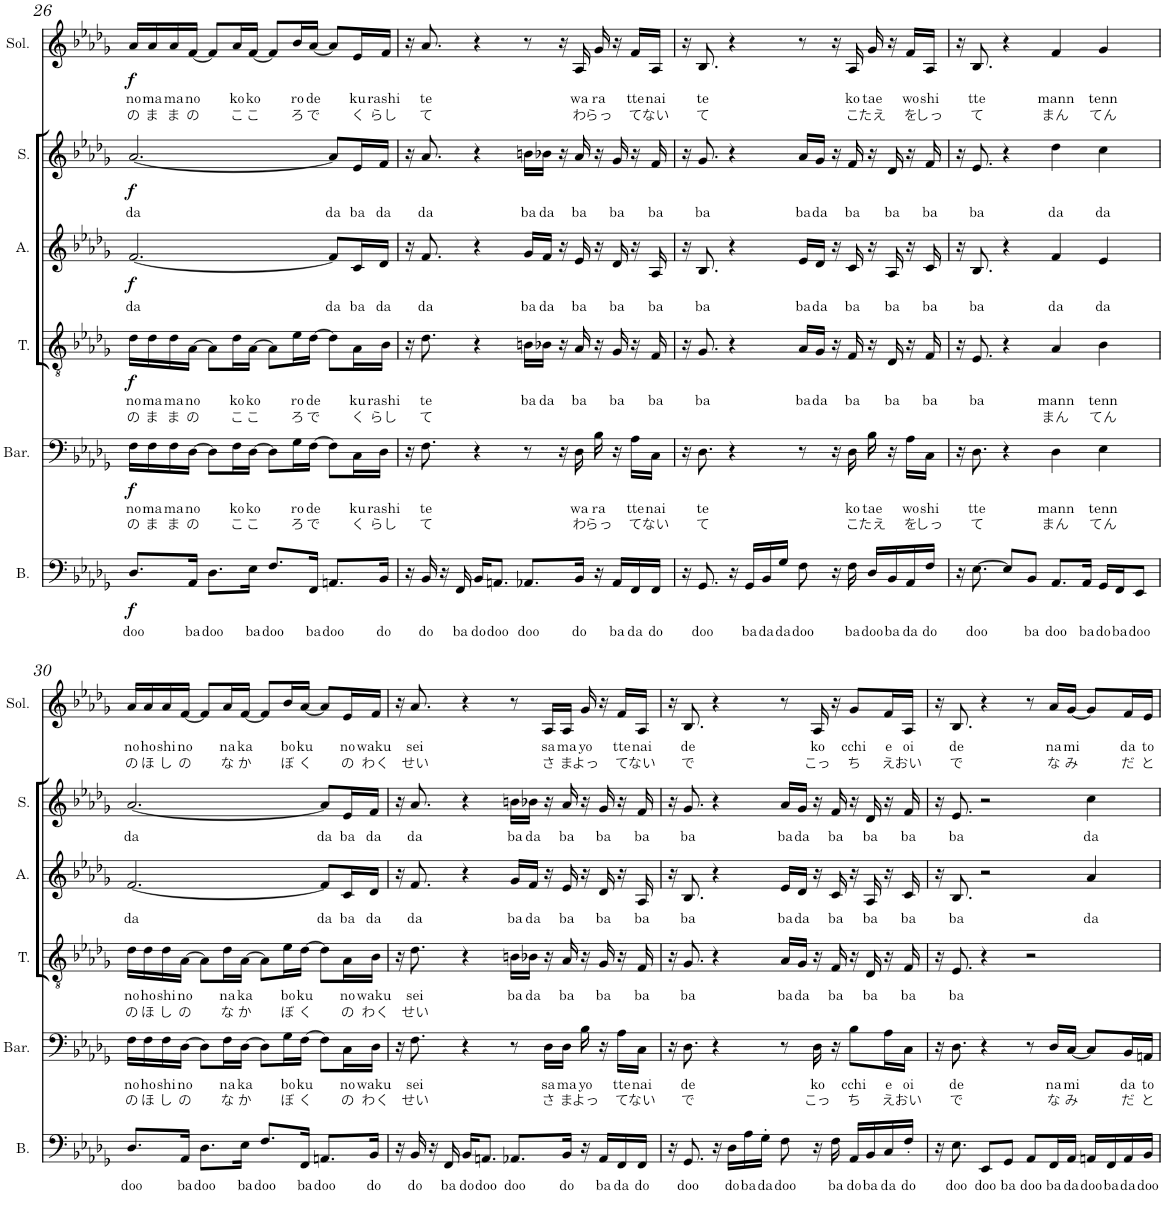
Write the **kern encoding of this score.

**kern	**text	**dynam	**kern	**text	**text	**dynam	**kern	**text	**text	**dynam	**kern	**text	**dynam	**kern	**text	**dynam	**kern	**text	**text	**dynam
*part6	*part6	*part6	*part5	*part5	*part5	*part5	*part4	*part4	*part4	*part4	*part3	*part3	*part3	*part2	*part2	*part2	*part1	*part1	*part1	*part1
*staff6	*staff6	*staff6	*staff5	*staff5	*staff5	*staff5	*staff4	*staff4	*staff4	*staff4	*staff3	*staff3	*staff3	*staff2	*staff2	*staff2	*staff1	*staff1	*staff1	*staff1
*I"Bass	*	*	*I"Baritone	*	*	*	*I"Tenor	*	*	*	*I"Alto	*	*	*I"Soprano	*	*	*I"Solo	*	*	*
*I'B.	*	*	*I'Bar.	*	*	*	*I'T.	*	*	*	*I'A.	*	*	*I'S.	*	*	*I'Sol.	*	*	*
!!LO:PB:g=z
*clefF4	*	*	*clefF4	*	*	*	*clefGv2	*	*	*	*clefG2	*	*	*clefG2	*	*	*clefG2	*	*	*
*k[b-e-a-d-g-]	*	*	*k[b-e-a-d-g-]	*	*	*	*k[b-e-a-d-g-]	*	*	*	*k[b-e-a-d-g-]	*	*	*k[b-e-a-d-g-]	*	*	*k[b-e-a-d-g-]	*	*	*
*M4/4	*	*	*M4/4	*	*	*	*M4/4	*	*	*	*M4/4	*	*	*M4/4	*	*	*M4/4	*	*	*
=26	=26	=26	=26	=26	=26	=26	=26	=26	=26	=26	=26	=26	=26	=26	=26	=26	=26	=26	=26	=26
!	!LO:LY:b	!LO:DY:b	!	!LO:LY:b	!LO:LY:b	!LO:DY:b	!	!LO:LY:b	!LO:LY:b	!LO:DY:b	!	!LO:LY:b	!LO:DY:b	!	!LO:LY:b	!LO:DY:b	!	!LO:LY:b	!LO:LY:b	!LO:DY:b
8.D-/L	doo	f	16F\LL	no	の	f	16d-\LL	no	の	f	[2.f/	da	f	[2.a-/	da	f	16a-/LL	no	の	f
!	!	!	!	!LO:LY:b	!LO:LY:b	!	!	!LO:LY:b	!LO:LY:b	!	!	!	!	!	!	!	!	!LO:LY:b	!LO:LY:b	!
.	.	.	16F\	ma	ま	.	16d-\	ma	ま	.	.	.	.	.	.	.	16a-/	ma	ま	.
!	!	!	!	!LO:LY:b	!LO:LY:b	!	!	!LO:LY:b	!LO:LY:b	!	!	!	!	!	!	!	!	!LO:LY:b	!LO:LY:b	!
.	.	.	16F\	ma	ま	.	16d-\	ma	ま	.	.	.	.	.	.	.	16a-/	ma	ま	.
!	!LO:LY:b	!	!	!LO:LY:b	!LO:LY:b	!	!	!LO:LY:b	!LO:LY:b	!	!	!	!	!	!	!	!	!LO:LY:b	!LO:LY:b	!
16AA-/Jk	ba	.	[16D-\JJ	no	の	.	[16A-\JJ	no	の	.	.	.	.	.	.	.	[16f/JJ	no	の	.
!	!LO:LY:b	!	!	!	!	!	!	!	!	!	!	!	!	!	!	!	!	!	!	!
8.D-\L	doo	.	8D-\L]	.	.	.	8A-\L]	.	.	.	.	.	.	.	.	.	8f/L]	.	.	.
!	!	!	!	!LO:LY:b	!LO:LY:b	!	!	!LO:LY:b	!LO:LY:b	!	!	!	!	!	!	!	!	!LO:LY:b	!LO:LY:b	!
.	.	.	16F\L	ko	こ	.	16d-\L	ko	こ	.	.	.	.	.	.	.	16a-/L	ko	こ	.
!	!LO:LY:b	!	!	!LO:LY:b	!LO:LY:b	!	!	!LO:LY:b	!LO:LY:b	!	!	!	!	!	!	!	!	!LO:LY:b	!LO:LY:b	!
16E-\Jk	ba	.	[16D-\JJ	ko	こ	.	[16A-\JJ	ko	こ	.	.	.	.	.	.	.	[16f/JJ	ko	こ	.
!	!LO:LY:b	!	!	!	!	!	!	!	!	!	!	!	!	!	!	!	!	!	!	!
8.F/L	doo	.	8D-\L]	.	.	.	8A-\L]	.	.	.	.	.	.	.	.	.	8f/L]	.	.	.
!	!	!	!	!LO:LY:b	!LO:LY:b	!	!	!LO:LY:b	!LO:LY:b	!	!	!	!	!	!	!	!	!LO:LY:b	!LO:LY:b	!
.	.	.	16G-\L	ro	ろ	.	16e-\L	ro	ろ	.	.	.	.	.	.	.	16b-/L	ro	ろ	.
!	!LO:LY:b	!	!	!LO:LY:b	!LO:LY:b	!	!	!LO:LY:b	!LO:LY:b	!	!	!	!	!	!	!	!	!LO:LY:b	!LO:LY:b	!
16FF/Jk	ba	.	[16F\JJ	de	で	.	[16d-\JJ	de	で	.	.	.	.	.	.	.	[16a-/JJ	de	で	.
!	!LO:LY:b	!	!	!	!	!	!	!	!	!	!	!LO:LY:b	!	!	!LO:LY:b	!	!	!	!	!
8.AAn/L	doo	.	8F\L]	.	.	.	8d-\L]	.	.	.	8f/L]	da	.	8a-/L]	da	.	8a-/L]	.	.	.
!	!	!	!	!LO:LY:b	!LO:LY:b	!	!	!LO:LY:b	!LO:LY:b	!	!	!LO:LY:b	!	!	!LO:LY:b	!	!	!LO:LY:b	!LO:LY:b	!
.	.	.	16C\L	ku	く	.	16A-\L	ku	く	.	16c/L	ba	.	16e-/L	ba	.	16e-/L	ku	く	.
!	!LO:LY:b	!	!	!LO:LY:b	!LO:LY:b	!	!	!LO:LY:b	!LO:LY:b	!	!	!LO:LY:b	!	!	!LO:LY:b	!	!	!LO:LY:b	!LO:LY:b	!
16BB-/Jk	do	.	16D-\JJ	rashi	らし	.	16B-\JJ	rashi	らし	.	16d-/JJ	da	.	16f/JJ	da	.	16f/JJ	rashi	らし	.
=27	=27	=27	=27	=27	=27	=27	=27	=27	=27	=27	=27	=27	=27	=27	=27	=27	=27	=27	=27	=27
16r	.	.	16r	.	.	.	16r	.	.	.	16r	.	.	16r	.	.	16r	.	.	.
!	!LO:LY:b	!	!	!LO:LY:b	!LO:LY:b	!	!	!LO:LY:b	!LO:LY:b	!	!	!LO:LY:b	!	!	!LO:LY:b	!	!	!LO:LY:b	!LO:LY:b	!
16BB-/	do	.	8.F\	te	て	.	8.d-\	te	て	.	8.f/	da	.	8.a-/	da	.	8.a-/	te	て	.
16r	.	.	.	.	.	.	.	.	.	.	.	.	.	.	.	.	.	.	.	.
!	!LO:LY:b	!	!	!	!	!	!	!	!	!	!	!	!	!	!	!	!	!	!	!
16FF/	ba	.	.	.	.	.	.	.	.	.	.	.	.	.	.	.	.	.	.	.
!	!LO:LY:b	!	!	!	!	!	!	!	!	!	!	!	!	!	!	!	!	!	!	!
16BB-/KL	do	.	4r	.	.	.	4r	.	.	.	4r	.	.	4r	.	.	4r	.	.	.
!	!LO:LY:b	!	!	!	!	!	!	!	!	!	!	!	!	!	!	!	!	!	!	!
8.AAn/J	doo	.	.	.	.	.	.	.	.	.	.	.	.	.	.	.	.	.	.	.
!	!LO:LY:b	!	!	!	!	!	!	!LO:LY:b	!	!	!	!LO:LY:b	!	!	!LO:LY:b	!	!	!	!	!
8.AA-X/L	doo	.	8r	.	.	.	16Bn\LL	ba	.	.	16g-/LL	ba	.	16bn\LL	ba	.	8r	.	.	.
!	!	!	!	!	!	!	!	!LO:LY:b	!	!	!	!LO:LY:b	!	!	!LO:LY:b	!	!	!	!	!
.	.	.	.	.	.	.	16B-X\JJ	da	.	.	16f/JJ	da	.	16b-X\JJ	da	.	.	.	.	.
.	.	.	16r	.	.	.	16r	.	.	.	16r	.	.	16r	.	.	16r	.	.	.
!	!LO:LY:b	!	!	!LO:LY:b	!LO:LY:b	!	!	!LO:LY:b	!	!	!	!LO:LY:b	!	!	!LO:LY:b	!	!	!LO:LY:b	!LO:LY:b	!
16BB-/Jk	do	.	16D-\	wa	わ	.	16A-/	ba	.	.	16e-/	ba	.	16a-/	ba	.	16A-/	wa	わ	.
!	!	!	!	!LO:LY:b	!LO:LY:b	!	!	!	!	!	!	!	!	!	!	!	!	!LO:LY:b	!LO:LY:b	!
16r	.	.	16B-\	ra	らっ	.	16r	.	.	.	16r	.	.	16r	.	.	16g-/	ra	らっ	.
!	!LO:LY:b	!	!	!	!	!	!	!LO:LY:b	!	!	!	!LO:LY:b	!	!	!LO:LY:b	!	!	!	!	!
16AA-/LL	ba	.	16r	.	.	.	16G-/	ba	.	.	16d-/	ba	.	16g-/	ba	.	16r	.	.	.
!	!LO:LY:b	!	!	!LO:LY:b	!LO:LY:b	!	!	!	!	!	!	!	!	!	!	!	!	!LO:LY:b	!LO:LY:b	!
16FF/	da	.	16A-\LL	tte	て	.	16r	.	.	.	16r	.	.	16r	.	.	16f/LL	tte	て	.
!	!LO:LY:b	!	!	!LO:LY:b	!LO:LY:b	!	!	!LO:LY:b	!	!	!	!LO:LY:b	!	!	!LO:LY:b	!	!	!LO:LY:b	!LO:LY:b	!
16FF/JJ	do	.	16C\JJ	nai	ない	.	16F/	ba	.	.	16A-/	ba	.	16f/	ba	.	16A-/JJ	nai	ない	.
=28	=28	=28	=28	=28	=28	=28	=28	=28	=28	=28	=28	=28	=28	=28	=28	=28	=28	=28	=28	=28
16r	.	.	16r	.	.	.	16r	.	.	.	16r	.	.	16r	.	.	16r	.	.	.
!	!LO:LY:b	!	!	!LO:LY:b	!LO:LY:b	!	!	!LO:LY:b	!	!	!	!LO:LY:b	!	!	!LO:LY:b	!	!	!LO:LY:b	!LO:LY:b	!
8.GG-/	doo	.	8.D-\	te	て	.	8.G-/	ba	.	.	8.B-/	ba	.	8.g-/	ba	.	8.B-/	te	て	.
16r	.	.	4r	.	.	.	4r	.	.	.	4r	.	.	4r	.	.	4r	.	.	.
!	!LO:LY:b	!	!	!	!	!	!	!	!	!	!	!	!	!	!	!	!	!	!	!
16GG-/LL	ba	.	.	.	.	.	.	.	.	.	.	.	.	.	.	.	.	.	.	.
!	!LO:LY:b	!	!	!	!	!	!	!	!	!	!	!	!	!	!	!	!	!	!	!
16BB-/	da	.	.	.	.	.	.	.	.	.	.	.	.	.	.	.	.	.	.	.
!	!LO:LY:b	!	!	!	!	!	!	!	!	!	!	!	!	!	!	!	!	!	!	!
16G-/JJ	da	.	.	.	.	.	.	.	.	.	.	.	.	.	.	.	.	.	.	.
!	!LO:LY:b	!	!	!	!	!	!	!LO:LY:b	!	!	!	!LO:LY:b	!	!	!LO:LY:b	!	!	!	!	!
8F\	doo	.	8r	.	.	.	16A-/LL	ba	.	.	16e-/LL	ba	.	16a-/LL	ba	.	8r	.	.	.
!	!	!	!	!	!	!	!	!LO:LY:b	!	!	!	!LO:LY:b	!	!	!LO:LY:b	!	!	!	!	!
.	.	.	.	.	.	.	16G-/JJ	da	.	.	16d-/JJ	da	.	16g-/JJ	da	.	.	.	.	.
16r	.	.	16r	.	.	.	16r	.	.	.	16r	.	.	16r	.	.	16r	.	.	.
!	!LO:LY:b	!	!	!LO:LY:b	!LO:LY:b	!	!	!LO:LY:b	!	!	!	!LO:LY:b	!	!	!LO:LY:b	!	!	!LO:LY:b	!LO:LY:b	!
16F\	ba	.	16D-\	ko	こ	.	16F/	ba	.	.	16c/	ba	.	16f/	ba	.	16A-/	ko	こ	.
!	!LO:LY:b	!	!	!LO:LY:b	!LO:LY:b	!	!	!	!	!	!	!	!	!	!	!	!	!LO:LY:b	!LO:LY:b	!
16D-/LL	doo	.	16B-\	tae	たえ	.	16r	.	.	.	16r	.	.	16r	.	.	16g-/	tae	たえ	.
!	!LO:LY:b	!	!	!	!	!	!	!LO:LY:b	!	!	!	!LO:LY:b	!	!	!LO:LY:b	!	!	!	!	!
16BB-/	ba	.	16r	.	.	.	16D-/	ba	.	.	16A-/	ba	.	16d-/	ba	.	16r	.	.	.
!	!LO:LY:b	!	!	!LO:LY:b	!LO:LY:b	!	!	!	!	!	!	!	!	!	!	!	!	!LO:LY:b	!LO:LY:b	!
16AA-/	da	.	16A-\LL	wo	を	.	16r	.	.	.	16r	.	.	16r	.	.	16f/LL	wo	を	.
!	!LO:LY:b	!	!	!LO:LY:b	!LO:LY:b	!	!	!LO:LY:b	!	!	!	!LO:LY:b	!	!	!LO:LY:b	!	!	!LO:LY:b	!LO:LY:b	!
16F/JJ	do	.	16C\JJ	shi	しっ	.	16F/	ba	.	.	16c/	ba	.	16f/	ba	.	16A-/JJ	shi	しっ	.
=29	=29	=29	=29	=29	=29	=29	=29	=29	=29	=29	=29	=29	=29	=29	=29	=29	=29	=29	=29	=29
16r	.	.	16r	.	.	.	16r	.	.	.	16r	.	.	16r	.	.	16r	.	.	.
!	!LO:LY:b	!	!	!LO:LY:b	!LO:LY:b	!	!	!LO:LY:b	!	!	!	!LO:LY:b	!	!	!LO:LY:b	!	!	!LO:LY:b	!LO:LY:b	!
[8.E-\	doo	.	8.D-\	tte	て	.	8.E-/	ba	.	.	8.B-/	ba	.	8.e-/	ba	.	8.B-/	tte	て	.
8E-/L]	.	.	4r	.	.	.	4r	.	.	.	4r	.	.	4r	.	.	4r	.	.	.
!	!LO:LY:b	!	!	!	!	!	!	!	!	!	!	!	!	!	!	!	!	!	!	!
8BB-/J	ba	.	.	.	.	.	.	.	.	.	.	.	.	.	.	.	.	.	.	.
!	!LO:LY:b	!	!	!LO:LY:b	!LO:LY:b	!	!	!LO:LY:b	!LO:LY:b	!	!	!LO:LY:b	!	!	!LO:LY:b	!	!	!LO:LY:b	!LO:LY:b	!
8.AA-/L	doo	.	4D-\	mann	まん	.	4A-/	mann	まん	.	4f/	da	.	4dd-\	da	.	4f/	mann	まん	.
!	!LO:LY:b	!	!	!	!	!	!	!	!	!	!	!	!	!	!	!	!	!	!	!
16AA-/Jk	ba	.	.	.	.	.	.	.	.	.	.	.	.	.	.	.	.	.	.	.
!	!LO:LY:b	!	!	!LO:LY:b	!LO:LY:b	!	!	!LO:LY:b	!LO:LY:b	!	!	!LO:LY:b	!	!	!LO:LY:b	!	!	!LO:LY:b	!LO:LY:b	!
16GG-/LL	do	.	4E-\	tenn	てん	.	4B-\	tenn	てん	.	4e-/	da	.	4cc\	da	.	4g-/	tenn	てん	.
!	!LO:LY:b	!	!	!	!	!	!	!	!	!	!	!	!	!	!	!	!	!	!	!
16FF/J	ba	.	.	.	.	.	.	.	.	.	.	.	.	.	.	.	.	.	.	.
!	!LO:LY:b	!	!	!	!	!	!	!	!	!	!	!	!	!	!	!	!	!	!	!
8EE-/J	doo	.	.	.	.	.	.	.	.	.	.	.	.	.	.	.	.	.	.	.
!!LO:LB:g=z
=30	=30	=30	=30	=30	=30	=30	=30	=30	=30	=30	=30	=30	=30	=30	=30	=30	=30	=30	=30	=30
!	!LO:LY:b	!	!	!LO:LY:b	!LO:LY:b	!	!	!LO:LY:b	!LO:LY:b	!	!	!LO:LY:b	!	!	!LO:LY:b	!	!	!LO:LY:b	!LO:LY:b	!
8.D-/L	doo	.	16F\LL	no	の	.	16d-\LL	no	の	.	[2.f/	da	.	[2.a-/	da	.	16a-/LL	no	の	.
!	!	!	!	!LO:LY:b	!LO:LY:b	!	!	!LO:LY:b	!LO:LY:b	!	!	!	!	!	!	!	!	!LO:LY:b	!LO:LY:b	!
.	.	.	16F\	ho	ほ	.	16d-\	ho	ほ	.	.	.	.	.	.	.	16a-/	ho	ほ	.
!	!	!	!	!LO:LY:b	!LO:LY:b	!	!	!LO:LY:b	!LO:LY:b	!	!	!	!	!	!	!	!	!LO:LY:b	!LO:LY:b	!
.	.	.	16F\	shi	し	.	16d-\	shi	し	.	.	.	.	.	.	.	16a-/	shi	し	.
!	!LO:LY:b	!	!	!LO:LY:b	!LO:LY:b	!	!	!LO:LY:b	!LO:LY:b	!	!	!	!	!	!	!	!	!LO:LY:b	!LO:LY:b	!
16AA-/Jk	ba	.	[16D-\JJ	no	の	.	[16A-\JJ	no	の	.	.	.	.	.	.	.	[16f/JJ	no	の	.
!	!LO:LY:b	!	!	!	!	!	!	!	!	!	!	!	!	!	!	!	!	!	!	!
8.D-\L	doo	.	8D-\L]	.	.	.	8A-\L]	.	.	.	.	.	.	.	.	.	8f/L]	.	.	.
!	!	!	!	!LO:LY:b	!LO:LY:b	!	!	!LO:LY:b	!LO:LY:b	!	!	!	!	!	!	!	!	!LO:LY:b	!LO:LY:b	!
.	.	.	16F\L	na	な	.	16d-\L	na	な	.	.	.	.	.	.	.	16a-/L	na	な	.
!	!LO:LY:b	!	!	!LO:LY:b	!LO:LY:b	!	!	!LO:LY:b	!LO:LY:b	!	!	!	!	!	!	!	!	!LO:LY:b	!LO:LY:b	!
16E-\Jk	ba	.	[16D-\JJ	ka	か	.	[16A-\JJ	ka	か	.	.	.	.	.	.	.	[16f/JJ	ka	か	.
!	!LO:LY:b	!	!	!	!	!	!	!	!	!	!	!	!	!	!	!	!	!	!	!
8.F/L	doo	.	8D-\L]	.	.	.	8A-\L]	.	.	.	.	.	.	.	.	.	8f/L]	.	.	.
!	!	!	!	!LO:LY:b	!LO:LY:b	!	!	!LO:LY:b	!LO:LY:b	!	!	!	!	!	!	!	!	!LO:LY:b	!LO:LY:b	!
.	.	.	16G-\L	bo	ぼ	.	16e-\L	bo	ぼ	.	.	.	.	.	.	.	16b-/L	bo	ぼ	.
!	!LO:LY:b	!	!	!LO:LY:b	!LO:LY:b	!	!	!LO:LY:b	!LO:LY:b	!	!	!	!	!	!	!	!	!LO:LY:b	!LO:LY:b	!
16FF/Jk	ba	.	[16F\JJ	ku	く	.	[16d-\JJ	ku	く	.	.	.	.	.	.	.	[16a-/JJ	ku	く	.
!	!LO:LY:b	!	!	!	!	!	!	!	!	!	!	!LO:LY:b	!	!	!LO:LY:b	!	!	!	!	!
8.AAn/L	doo	.	8F\L]	.	.	.	8d-\L]	.	.	.	8f/L]	da	.	8a-/L]	da	.	8a-/L]	.	.	.
!	!	!	!	!LO:LY:b	!LO:LY:b	!	!	!LO:LY:b	!LO:LY:b	!	!	!LO:LY:b	!	!	!LO:LY:b	!	!	!LO:LY:b	!LO:LY:b	!
.	.	.	16C\L	no	の	.	16A-\L	no	の	.	16c/L	ba	.	16e-/L	ba	.	16e-/L	no	の	.
!	!LO:LY:b	!	!	!LO:LY:b	!LO:LY:b	!	!	!LO:LY:b	!LO:LY:b	!	!	!LO:LY:b	!	!	!LO:LY:b	!	!	!LO:LY:b	!LO:LY:b	!
16BB-/Jk	do	.	16D-\JJ	waku	わく	.	16B-\JJ	waku	わく	.	16d-/JJ	da	.	16f/JJ	da	.	16f/JJ	waku	わく	.
=31	=31	=31	=31	=31	=31	=31	=31	=31	=31	=31	=31	=31	=31	=31	=31	=31	=31	=31	=31	=31
16r	.	.	16r	.	.	.	16r	.	.	.	16r	.	.	16r	.	.	16r	.	.	.
!	!LO:LY:b	!	!	!LO:LY:b	!LO:LY:b	!	!	!LO:LY:b	!LO:LY:b	!	!	!LO:LY:b	!	!	!LO:LY:b	!	!	!LO:LY:b	!LO:LY:b	!
16BB-/	do	.	8.F\	sei	せい	.	8.d-\	sei	せい	.	8.f/	da	.	8.a-/	da	.	8.a-/	sei	せい	.
16r	.	.	.	.	.	.	.	.	.	.	.	.	.	.	.	.	.	.	.	.
!	!LO:LY:b	!	!	!	!	!	!	!	!	!	!	!	!	!	!	!	!	!	!	!
16FF/	ba	.	.	.	.	.	.	.	.	.	.	.	.	.	.	.	.	.	.	.
!	!LO:LY:b	!	!	!	!	!	!	!	!	!	!	!	!	!	!	!	!	!	!	!
16BB-/KL	do	.	4r	.	.	.	4r	.	.	.	4r	.	.	4r	.	.	4r	.	.	.
!	!LO:LY:b	!	!	!	!	!	!	!	!	!	!	!	!	!	!	!	!	!	!	!
8.AAn/J	doo	.	.	.	.	.	.	.	.	.	.	.	.	.	.	.	.	.	.	.
!	!LO:LY:b	!	!	!	!	!	!	!LO:LY:b	!	!	!	!LO:LY:b	!	!	!LO:LY:b	!	!	!	!	!
8.AA-X/L	doo	.	8r	.	.	.	16Bn\LL	ba	.	.	16g-/LL	ba	.	16bn\LL	ba	.	8r	.	.	.
!	!	!	!	!	!	!	!	!LO:LY:b	!	!	!	!LO:LY:b	!	!	!LO:LY:b	!	!	!	!	!
.	.	.	.	.	.	.	16B-X\JJ	da	.	.	16f/JJ	da	.	16b-X\JJ	da	.	.	.	.	.
!	!	!	!	!LO:LY:b	!LO:LY:b	!	!	!	!	!	!	!	!	!	!	!	!	!LO:LY:b	!LO:LY:b	!
.	.	.	16D-\LL	sa	さ	.	16r	.	.	.	16r	.	.	16r	.	.	16A-/LL	sa	さ	.
!	!LO:LY:b	!	!	!LO:LY:b	!LO:LY:b	!	!	!LO:LY:b	!	!	!	!LO:LY:b	!	!	!LO:LY:b	!	!	!LO:LY:b	!LO:LY:b	!
16BB-/Jk	do	.	16D-\JJ	ma	ま	.	16A-/	ba	.	.	16e-/	ba	.	16a-/	ba	.	16A-/JJ	ma	ま	.
!	!	!	!	!LO:LY:b	!LO:LY:b	!	!	!	!	!	!	!	!	!	!	!	!	!LO:LY:b	!LO:LY:b	!
16r	.	.	16B-\	yo	よっ	.	16r	.	.	.	16r	.	.	16r	.	.	16g-/	yo	よっ	.
!	!LO:LY:b	!	!	!	!	!	!	!LO:LY:b	!	!	!	!LO:LY:b	!	!	!LO:LY:b	!	!	!	!	!
16AA-/LL	ba	.	16r	.	.	.	16G-/	ba	.	.	16d-/	ba	.	16g-/	ba	.	16r	.	.	.
!	!LO:LY:b	!	!	!LO:LY:b	!LO:LY:b	!	!	!	!	!	!	!	!	!	!	!	!	!LO:LY:b	!LO:LY:b	!
16FF/	da	.	16A-\LL	tte	て	.	16r	.	.	.	16r	.	.	16r	.	.	16f/LL	tte	て	.
!	!LO:LY:b	!	!	!LO:LY:b	!LO:LY:b	!	!	!LO:LY:b	!	!	!	!LO:LY:b	!	!	!LO:LY:b	!	!	!LO:LY:b	!LO:LY:b	!
16FF/JJ	do	.	16C\JJ	nai	ない	.	16F/	ba	.	.	16A-/	ba	.	16f/	ba	.	16A-/JJ	nai	ない	.
=32	=32	=32	=32	=32	=32	=32	=32	=32	=32	=32	=32	=32	=32	=32	=32	=32	=32	=32	=32	=32
16r	.	.	16r	.	.	.	16r	.	.	.	16r	.	.	16r	.	.	16r	.	.	.
!	!LO:LY:b	!	!	!LO:LY:b	!LO:LY:b	!	!	!LO:LY:b	!	!	!	!LO:LY:b	!	!	!LO:LY:b	!	!	!LO:LY:b	!LO:LY:b	!
8.GG-/	doo	.	8.D-\	de	で	.	8.G-/	ba	.	.	8.B-/	ba	.	8.g-/	ba	.	8.B-/	de	で	.
16r	.	.	4r	.	.	.	4r	.	.	.	4r	.	.	4r	.	.	4r	.	.	.
!	!LO:LY:b	!	!	!	!	!	!	!	!	!	!	!	!	!	!	!	!	!	!	!
16D-\LL	do	.	.	.	.	.	.	.	.	.	.	.	.	.	.	.	.	.	.	.
!	!LO:LY:b	!	!	!	!	!	!	!	!	!	!	!	!	!	!	!	!	!	!	!
16A-\	ba	.	.	.	.	.	.	.	.	.	.	.	.	.	.	.	.	.	.	.
!	!LO:LY:b	!	!	!	!	!	!	!	!	!	!	!	!	!	!	!	!	!	!	!
16G-'\JJ	da	.	.	.	.	.	.	.	.	.	.	.	.	.	.	.	.	.	.	.
!	!LO:LY:b	!	!	!	!	!	!	!LO:LY:b	!	!	!	!LO:LY:b	!	!	!LO:LY:b	!	!	!	!	!
8F\	doo	.	8r	.	.	.	16A-/LL	ba	.	.	16e-/LL	ba	.	16a-/LL	ba	.	8r	.	.	.
!	!	!	!	!	!	!	!	!LO:LY:b	!	!	!	!LO:LY:b	!	!	!LO:LY:b	!	!	!	!	!
.	.	.	.	.	.	.	16G-/JJ	da	.	.	16d-/JJ	da	.	16g-/JJ	da	.	.	.	.	.
!	!	!	!	!LO:LY:b	!LO:LY:b	!	!	!	!	!	!	!	!	!	!	!	!	!LO:LY:b	!LO:LY:b	!
16r	.	.	16D-\	ko	こっ	.	16r	.	.	.	16r	.	.	16r	.	.	16A-/	ko	こっ	.
!	!LO:LY:b	!	!	!	!	!	!	!LO:LY:b	!	!	!	!LO:LY:b	!	!	!LO:LY:b	!	!	!	!	!
16F\	ba	.	16r	.	.	.	16F/	ba	.	.	16c/	ba	.	16f/	ba	.	16r	.	.	.
!	!LO:LY:b	!	!	!LO:LY:b	!LO:LY:b	!	!	!	!	!	!	!	!	!	!	!	!	!LO:LY:b	!LO:LY:b	!
16AA-/LL	do	.	8B-\L	cchi	ち	.	16r	.	.	.	16r	.	.	16r	.	.	8g-/L	cchi	ち	.
!	!LO:LY:b	!	!	!	!	!	!	!LO:LY:b	!	!	!	!LO:LY:b	!	!	!LO:LY:b	!	!	!	!	!
16BB-/	ba	.	.	.	.	.	16D-/	ba	.	.	16A-/	ba	.	16d-/	ba	.	.	.	.	.
!	!LO:LY:b	!	!	!LO:LY:b	!LO:LY:b	!	!	!	!	!	!	!	!	!	!	!	!	!LO:LY:b	!LO:LY:b	!
16C/	da	.	16A-\L	e	え	.	16r	.	.	.	16r	.	.	16r	.	.	16f/L	e	え	.
!	!LO:LY:b	!	!	!LO:LY:b	!LO:LY:b	!	!	!LO:LY:b	!	!	!	!LO:LY:b	!	!	!LO:LY:b	!	!	!LO:LY:b	!LO:LY:b	!
16F'/JJ	do	.	16C\JJ	oi	おい	.	16F/	ba	.	.	16c/	ba	.	16f/	ba	.	16A-/JJ	oi	おい	.
=33	=33	=33	=33	=33	=33	=33	=33	=33	=33	=33	=33	=33	=33	=33	=33	=33	=33	=33	=33	=33
16r	.	.	16r	.	.	.	16r	.	.	.	16r	.	.	16r	.	.	16r	.	.	.
!	!LO:LY:b	!	!	!LO:LY:b	!LO:LY:b	!	!	!LO:LY:b	!	!	!	!LO:LY:b	!	!	!LO:LY:b	!	!	!LO:LY:b	!LO:LY:b	!
8.E-\	doo	.	8.D-\	de	で	.	8.E-/	ba	.	.	8.B-/	ba	.	8.e-/	ba	.	8.B-/	de	で	.
!	!LO:LY:b	!	!	!	!	!	!	!	!	!	!	!	!	!	!	!	!	!	!	!
8EE-/L	doo	.	4r	.	.	.	4r	.	.	.	2r	.	.	2r	.	.	4r	.	.	.
!	!LO:LY:b	!	!	!	!	!	!	!	!	!	!	!	!	!	!	!	!	!	!	!
8GG-/J	ba	.	.	.	.	.	.	.	.	.	.	.	.	.	.	.	.	.	.	.
!	!LO:LY:b	!	!	!	!	!	!	!	!	!	!	!	!	!	!	!	!	!	!	!
8AA-/L	doo	.	8r	.	.	.	2r	.	.	.	.	.	.	.	.	.	8r	.	.	.
!	!LO:LY:b	!	!	!LO:LY:b	!LO:LY:b	!	!	!	!	!	!	!	!	!	!	!	!	!LO:LY:b	!LO:LY:b	!
16FF/L	ba	.	16D-/LL	na	な	.	.	.	.	.	.	.	.	.	.	.	16a-/LL	na	な	.
!	!LO:LY:b	!	!	!LO:LY:b	!LO:LY:b	!	!	!	!	!	!	!	!	!	!	!	!	!LO:LY:b	!LO:LY:b	!
16AA-/JJ	da	.	[16C/JJ	mi	み	.	.	.	.	.	.	.	.	.	.	.	[16g-/JJ	mi	み	.
!	!LO:LY:b	!	!	!	!	!	!	!	!	!	!	!LO:LY:b	!	!	!LO:LY:b	!	!	!	!	!
16AAn/LL	doo	.	8C/L]	.	.	.	.	.	.	.	4a-/	da	.	4cc\	da	.	8g-/L]	.	.	.
!	!LO:LY:b	!	!	!	!	!	!	!	!	!	!	!	!	!	!	!	!	!	!	!
16FF/	ba	.	.	.	.	.	.	.	.	.	.	.	.	.	.	.	.	.	.	.
!	!LO:LY:b	!	!	!LO:LY:b	!LO:LY:b	!	!	!	!	!	!	!	!	!	!	!	!	!LO:LY:b	!LO:LY:b	!
16AA/	da	.	16BB-/L	da	だ	.	.	.	.	.	.	.	.	.	.	.	16f/L	da	だ	.
!	!LO:LY:b	!	!	!LO:LY:b	!LO:LY:b	!	!	!	!	!	!	!	!	!	!	!	!	!LO:LY:b	!LO:LY:b	!
16BB-/JJ	doo	.	16AAn/JJ	to	と	.	.	.	.	.	.	.	.	.	.	.	16e-/JJ	to	と	.
=	=	=	=	=	=	=	=	=	=	=	=	=	=	=	=	=	=	=	=	=
*-	*-	*-	*-	*-	*-	*-	*-	*-	*-	*-	*-	*-	*-	*-	*-	*-	*-	*-	*-	*-
